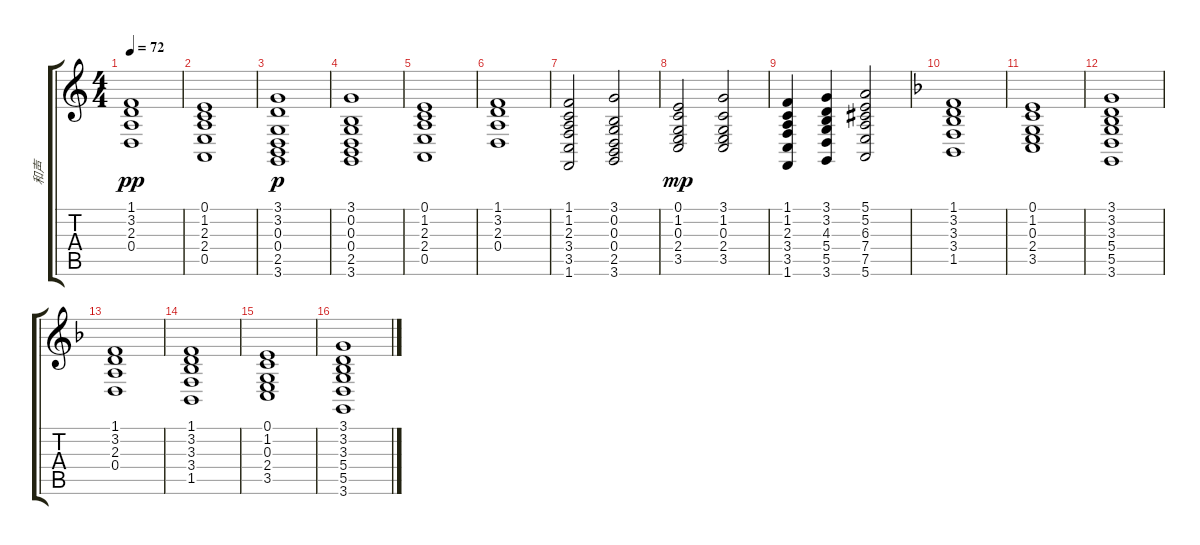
\track ("和声" "和声") {instrument choiraahs}
\staff {score tabs}
\tuning (E4 B3 G3 D3 A2 E2) {hide}
\ts (4 4)
\tempo 72
\clef g2
\ks c
(1.1 3.2 2.3 0.4).1{dy pp} |
(0.1 1.2 2.3 2.4 0.5).1 |
(3.1 3.2 0.3 0.4 2.5 3.6).1{dy p} |
(3.1 0.2 0.3 0.4 2.5 3.6).1 |
(0.1 1.2 2.3 2.4 0.5).1 |
(1.1 3.2 2.3 0.4).1 |
(1.1 1.2 2.3 3.4 3.5 1.6).2 (3.1 0.2 0.3 0.4 2.5 3.6).2 |
(0.1 1.2 0.3 2.4 3.5).2{dy mp} (3.1 1.2 0.3 2.4 3.5).2 |
(1.1 1.2 2.3 3.4 3.5 1.6).4 (3.1 3.2 4.3 5.4 5.5 3.6).4 (5.1 5.2 6.3 7.4 7.5 5.6).2 |
\ks f
(1.1 3.2 3.3 3.4 1.5).1 |
(0.1 1.2 0.3 2.4 3.5).1 |
(3.1 3.2 3.3 5.4 5.5 3.6).1 |
(1.1 3.2 2.3 0.4).1 |
(1.1 3.2 3.3 3.4 1.5).1 |
(0.1 1.2 0.3 2.4 3.5).1 |
(3.1 3.2 3.3 5.4 5.5 3.6).1
